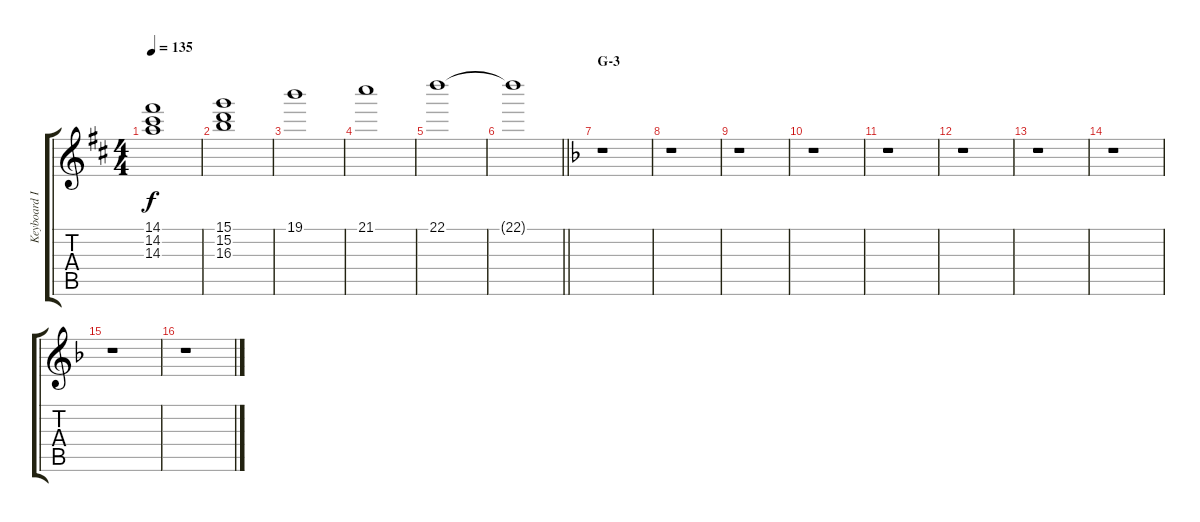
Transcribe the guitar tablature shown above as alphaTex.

\track ("Keyboard III" "Keyboard I") {instrument pad1newage}
\staff {score tabs}
\tuning (E5 B4 G4 D4 A3 E3) {hide}
\ts (4 4)
\tempo 135
\clef g2
\ks d
(14.1 14.2 14.3).1{dy f} |
(15.1 15.2 16.3).1 |
19.1.1 |
21.1.1 |
22.1.1 |
\barLineRight lightlight
22.1{t}.1 |
\section ("" "G-3")
\ks f
r.1 |
r.1 |
r.1 |
r.1 |
r.1 |
r.1 |
r.1 |
r.1 |
r.1 |
r.1
